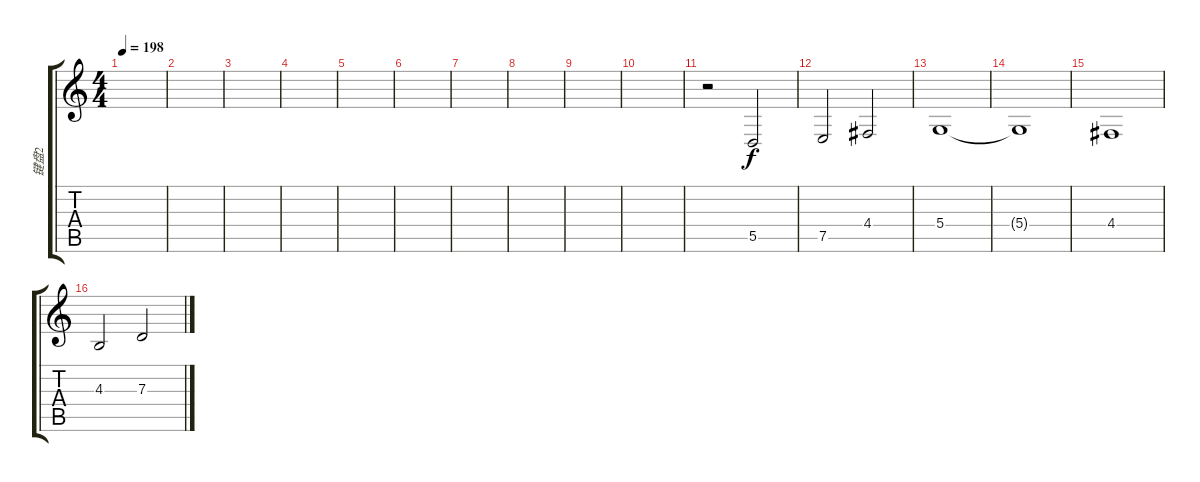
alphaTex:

\track ("键盘2" "键盘2") {instrument stringensemble2}
\staff {score tabs}
\tuning (E4 B3 G3 D3 A2 E2) {hide}
\ts (4 4)
\tempo 198
\clef g2
\ks c
|
|
|
|
|
|
|
|
|
|
r.2 5.5.2 |
7.5.2 4.4.2 |
5.4.1 |
5.4{t}.1 |
4.4.1 |
4.3.2 7.3.2
